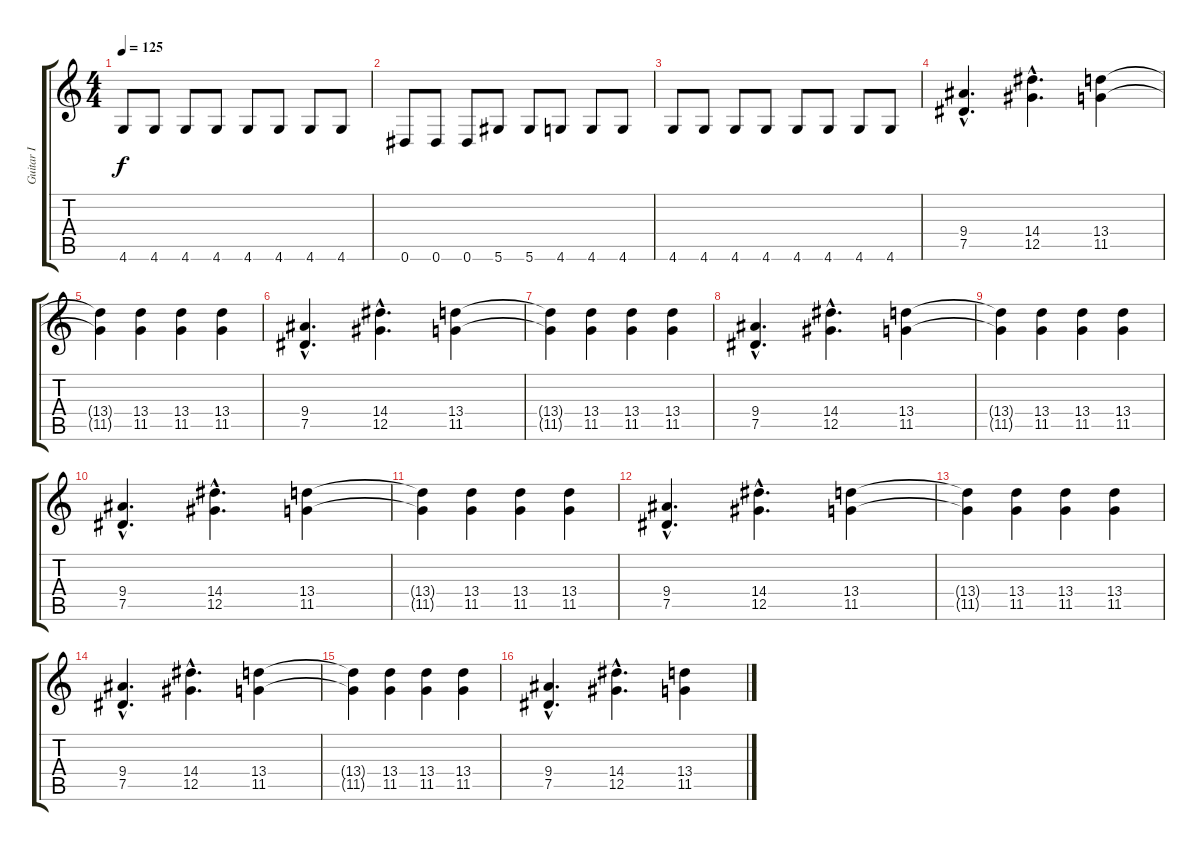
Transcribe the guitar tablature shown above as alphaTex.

\track ("Guitar I" "Guitar I") {instrument distortionguitar}
\staff {score tabs}
\tuning (Eb4 Bb3 Gb3 Db3 Ab2 Eb2) {hide}
\ts (4 4)
\tempo 125
\clef g2
\ks c
4.6.8{dy f} 4.6.8 4.6.8 4.6.8 4.6.8 4.6.8 4.6.8 4.6.8 |
0.6.8 0.6.8 0.6.8 5.6.8 5.6.8 4.6.8 4.6.8 4.6.8 |
4.6.8 4.6.8 4.6.8 4.6.8 4.6.8 4.6.8 4.6.8 4.6.8 |
(9.4{hac} 7.5{hac}).4{d} (14.4{hac} 12.5{hac}).4{d} (13.4 11.5).4 |
(13.4{t} 11.5{t}).4 (13.4 11.5).4 (13.4 11.5).4 (13.4 11.5).4 |
(9.4{hac} 7.5{hac}).4{d} (14.4{hac} 12.5{hac}).4{d} (13.4 11.5).4 |
(13.4{t} 11.5{t}).4 (13.4 11.5).4 (13.4 11.5).4 (13.4 11.5).4 |
(9.4{hac} 7.5{hac}).4{d} (14.4{hac} 12.5{hac}).4{d} (13.4 11.5).4 |
(13.4{t} 11.5{t}).4 (13.4 11.5).4 (13.4 11.5).4 (13.4 11.5).4 |
(9.4{hac} 7.5{hac}).4{d} (14.4{hac} 12.5{hac}).4{d} (13.4 11.5).4 |
(13.4{t} 11.5{t}).4 (13.4 11.5).4 (13.4 11.5).4 (13.4 11.5).4 |
(9.4{hac} 7.5{hac}).4{d} (14.4{hac} 12.5{hac}).4{d} (13.4 11.5).4 |
(13.4{t} 11.5{t}).4 (13.4 11.5).4 (13.4 11.5).4 (13.4 11.5).4 |
(9.4{hac} 7.5{hac}).4{d} (14.4{hac} 12.5{hac}).4{d} (13.4 11.5).4 |
(13.4{t} 11.5{t}).4 (13.4 11.5).4 (13.4 11.5).4 (13.4 11.5).4 |
(9.4{hac} 7.5{hac}).4{d} (14.4{hac} 12.5{hac}).4{d} (13.4 11.5).4
